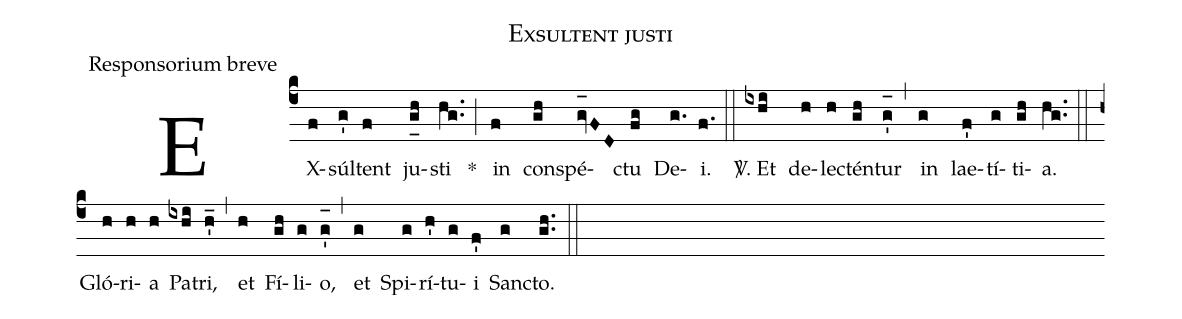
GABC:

name:Exsultent justi;
office-part:Responsorium breve;
%%
(c4) EX(f)súl(g')tent(f) ju(g_[uh:l]h)sti(hg..) *(;) in(f) con(gh)spé(gv_[oh:h]FD)ctu(fg) De(g.)i.(f.) (::)
<sp>V/</sp>. Et(ixhi) de(h)le(h)ctén(gh)tur(g'_[oh:h]) (,) in(g) lae(f')tí(g)ti(gh)a.(hg..) (::) Gló(h)ri(h)a(h) Pa(ixhi)tri,(h'_) (,) et(h) Fí(gh)li(g)o,(g'_[oh:h]) (,) et(g) Spi(g)rí(h')tu(g)i(f') San(g)cto.(gh..) (::)
